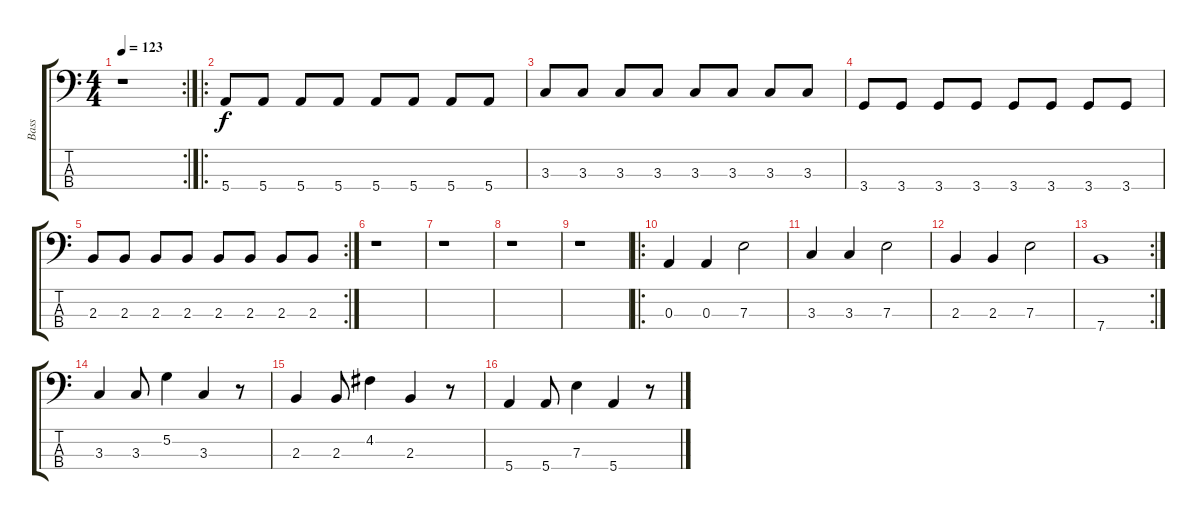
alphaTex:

\track ("Bass" "Bass") {instrument electricbasspick}
\staff {score tabs}
\tuning (G2 D2 A1 E1) {hide}
\rc 2
\ts (4 4)
\tempo 123
\clef f4
\ks c
r.1{dy f} |
\ro
5.4.8 5.4.8 5.4.8 5.4.8 5.4.8 5.4.8 5.4.8 5.4.8 |
3.3.8 3.3.8 3.3.8 3.3.8 3.3.8 3.3.8 3.3.8 3.3.8 |
3.4.8 3.4.8 3.4.8 3.4.8 3.4.8 3.4.8 3.4.8 3.4.8 |
\rc 2
2.3.8 2.3.8 2.3.8 2.3.8 2.3.8 2.3.8 2.3.8 2.3.8 |
r.1 |
r.1 |
r.1 |
r.1 |
\ro
0.3.4 0.3.4 7.3.2 |
3.3.4 3.3.4 7.3.2 |
2.3.4 2.3.4 7.3.2 |
\rc 2
7.4.1 |
3.3.4 3.3.8 5.2.4 3.3.4 r.8 |
2.3.4 2.3.8 4.2.4 2.3.4 r.8 |
5.4.4 5.4.8 7.3.4 5.4.4 r.8
